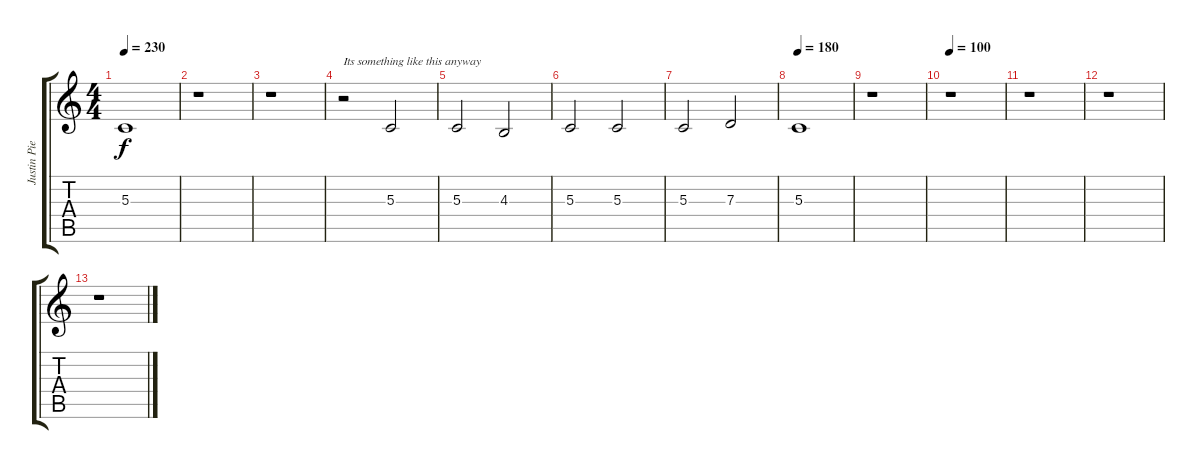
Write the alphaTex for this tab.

\track ("Justin Pierre (Backing Vocals)" "Justin Pie") {instrument bassoon}
\staff {score tabs}
\tuning (E4 B3 G3 D3 A2 E2) {hide}
\ts (4 4)
\tempo 230
\clef g2
\ks c
5.3{t}.1{dy f} |
r.1 |
r.1 |
r.2{txt "Its something like this anyway"} 5.3.2 |
5.3.2 4.3.2 |
5.3.2 5.3.2 |
5.3.2 7.3.2 |
\tempo 180
5.3.1 |
r.1 |
\tempo 100
r.1 |
r.1 |
r.1 |
r.1
